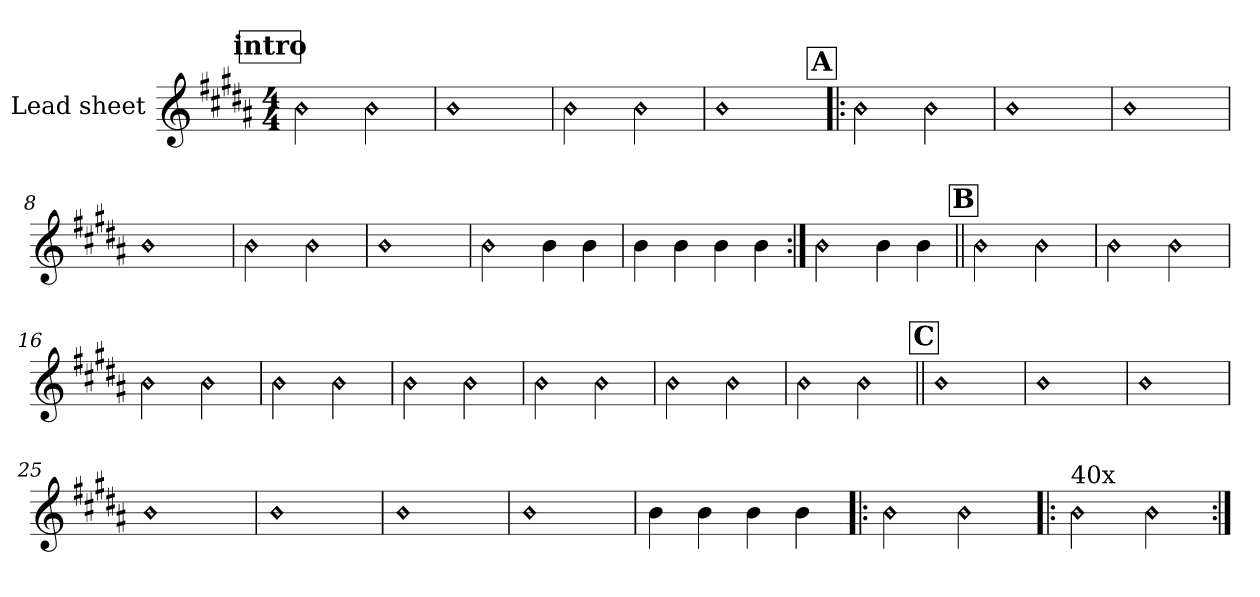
**kern
*part1
*staff1
*I"Lead sheet
*clefG2
*k[f#c#g#d#a#]
*B:
*M4/4
!!LO:REH:place=s1:a:t=intro
=1||
!LO:N:head=diamond
2b
!LO:N:head=diamond
2b
=2
!LO:N:head=diamond
1b
=3
!LO:N:head=diamond
2b
!LO:N:head=diamond
2b
=4
!LO:N:head=diamond
1b
!!LO:LB:g=z
!!LO:REH:place=s1:a:t=A
=5!|:
!LO:N:head=diamond
2b
!LO:N:head=diamond
2b
=6
!LO:N:head=diamond
1b
=7
!LO:N:head=diamond
1b
=8
!LO:N:head=diamond
1b
!!LO:LB:g=z
=9
!LO:N:head=diamond
2b
!LO:N:head=diamond
2b
=10
!LO:N:head=diamond
1b
=11
!LO:N:head=diamond
2b
4b\
4b\
=12
4b\
4b\
4b\
4b\
!!LO:LB:g=z
=13:|!
!LO:N:head=diamond
2b
4b\
4b\
!!LO:REH:place=s1:a:t=B
=14||
!LO:N:head=diamond
2b
!LO:N:head=diamond
2b
=15
!LO:N:head=diamond
2b
!LO:N:head=diamond
2b
=16
!LO:N:head=diamond
2b
!LO:N:head=diamond
2b
!!LO:LB:g=z
=17
!LO:N:head=diamond
2b
!LO:N:head=diamond
2b
=18
!LO:N:head=diamond
2b
!LO:N:head=diamond
2b
=19
!LO:N:head=diamond
2b
!LO:N:head=diamond
2b
=20
!LO:N:head=diamond
2b
!LO:N:head=diamond
2b
!!LO:LB:g=z
=21
!LO:N:head=diamond
2b
!LO:N:head=diamond
2b
!!LO:REH:place=s1:a:t=C
=22||
!LO:N:head=diamond
1b
=23
!LO:N:head=diamond
1b
=24
!LO:N:head=diamond
1b
!!LO:LB:g=z
=25
!LO:N:head=diamond
1b
=26
!LO:N:head=diamond
1b
=27
!LO:N:head=diamond
1b
=28
!LO:N:head=diamond
1b
!!LO:LB:g=z
=29
4b\
4b\
4b\
4b\
=30|!:
!LO:N:head=diamond
2b
!LO:N:head=diamond
2b
=31
!LO:TX:a:t=40x
!LO:N:head=diamond
2b
!LO:N:head=diamond
2b
=:|!
*-
